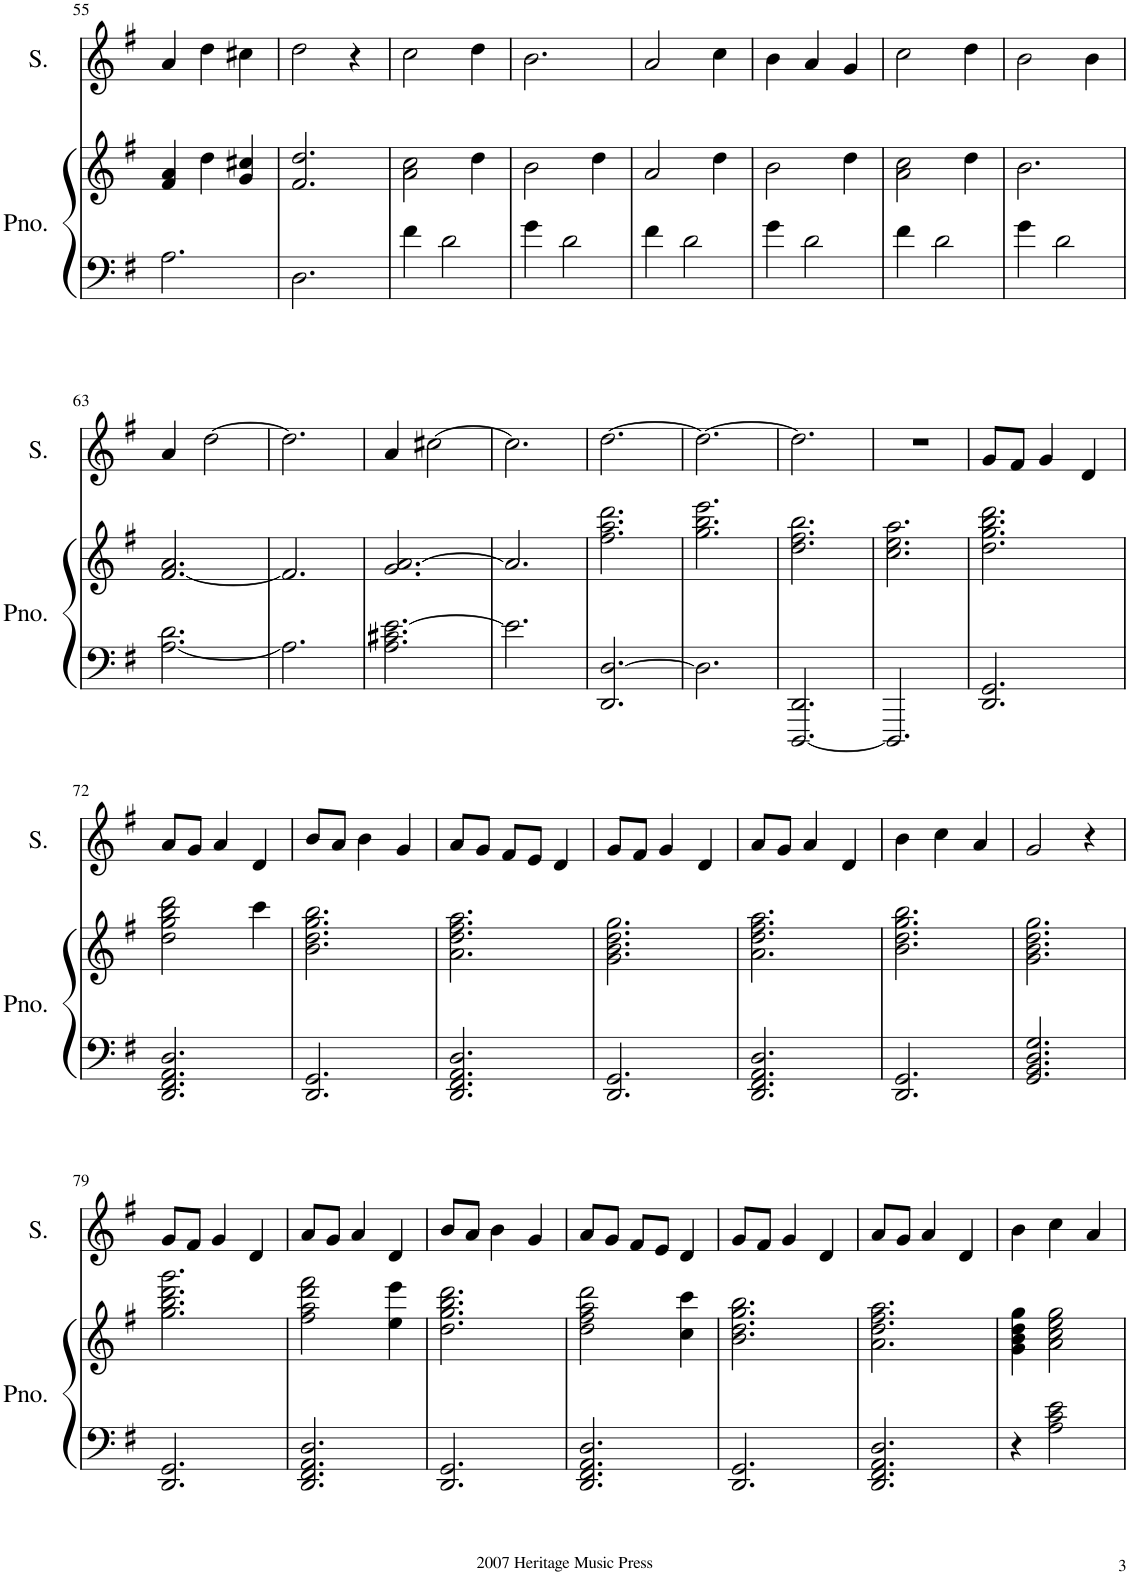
**kern	**kern	**kern
*part2	*part2	*part1
*staff3	*staff2	*staff1
*I"Piano	*	*I"Soprano
*I'Pno.	*	*I'S.
!!LO:PB:g=z
*clefF4	*clefG2	*clefG2
*k[f#]	*k[f#]	*k[f#]
*M3/4	*M3/4	*M3/4
=55	=55	=55
2.A\	4f#/ 4a/	4a/
.	4dd\	4dd\
.	4g/ 4cc#X/	4cc#X\
=56	=56	=56
2.D\	2.f#/ 2.dd/	2dd\
.	.	4r
=57	=57	=57
4f#\	2a\ 2cc\	2cc\
2d\	.	.
.	4dd\	4dd\
=58	=58	=58
4g\	2b\	2.b\
2d\	.	.
.	4dd\	.
=59	=59	=59
4f#\	2a/	2a/
2d\	.	.
.	4dd\	4cc\
=60	=60	=60
4g\	2b\	4b\
2d\	.	4a/
.	4dd\	4g/
=61	=61	=61
4f#\	2a\ 2cc\	2cc\
2d\	.	.
.	4dd\	4dd\
=62	=62	=62
4g\	2.b\	2b\
2d\	.	.
.	.	4b\
!!LO:LB:g=z
=63	=63	=63
[2.A\ 2.d\	[2.f#/ 2.a/	4a/
.	.	[2dd\
=64	=64	=64
2.A\]	2.f#/]	2.dd\]
=65	=65	=65
2.A\ 2.c#X\ [2.e\	2.g/ [2.a/	4a/
.	.	[2cc#X\
=66	=66	=66
2.e\]	2.a/]	2.cc#\]
=67	=67	=67
2.DD/ [2.D/	2.ff#\ 2.aa\ 2.ddd\	[2.dd\
=68	=68	=68
2.D\]	2.gg\ 2.bb\ 2.eee\	2.dd\_
=69	=69	=69
[2.DDD/ 2.DD/	2.dd\ 2.ff#\ 2.bb\	2.dd\]
=70	=70	=70
2.DDD/]	2.cc\ 2.ee\ 2.aa\	2.r
=71	=71	=71
2.DD/ 2.GG/	2.dd\ 2.gg\ 2.bb\ 2.ddd\	8g/L
.	.	8f#/J
.	.	4g/
.	.	4d/
!!LO:LB:g=z
=72	=72	=72
2.DD/ 2.FF#/ 2.AA/ 2.D/	2dd\ 2gg\ 2bb\ 2ddd\	8a/L
.	.	8g/J
.	.	4a/
.	4ccc\	4d/
=73	=73	=73
2.DD/ 2.GG/	2.b\ 2.dd\ 2.gg\ 2.bb\	8b/L
.	.	8a/J
.	.	4b\
.	.	4g/
=74	=74	=74
2.DD/ 2.FF#/ 2.AA/ 2.D/	2.a\ 2.dd\ 2.ff#\ 2.aa\	8a/L
.	.	8g/J
.	.	8f#/L
.	.	8e/J
.	.	4d/
=75	=75	=75
2.DD/ 2.GG/	2.g\ 2.b\ 2.dd\ 2.gg\	8g/L
.	.	8f#/J
.	.	4g/
.	.	4d/
=76	=76	=76
2.DD/ 2.FF#/ 2.AA/ 2.D/	2.a\ 2.dd\ 2.ff#\ 2.aa\	8a/L
.	.	8g/J
.	.	4a/
.	.	4d/
=77	=77	=77
2.DD/ 2.GG/	2.b\ 2.dd\ 2.gg\ 2.bb\	4b\
.	.	4cc\
.	.	4a/
=78	=78	=78
2.GG/ 2.BB/ 2.D/ 2.G/	2.g\ 2.b\ 2.dd\ 2.gg\	2g/
.	.	4r
!!LO:LB:g=z
=79	=79	=79
2.DD/ 2.GG/	2.gg\ 2.bb\ 2.ddd\ 2.ggg\	8g/L
.	.	8f#/J
.	.	4g/
.	.	4d/
=80	=80	=80
2.DD/ 2.FF#/ 2.AA/ 2.D/	2ff#\ 2aa\ 2ddd\ 2fff#\	8a/L
.	.	8g/J
.	.	4a/
.	4ee\ 4eee\	4d/
=81	=81	=81
2.DD/ 2.GG/	2.dd\ 2.gg\ 2.bb\ 2.ddd\	8b/L
.	.	8a/J
.	.	4b\
.	.	4g/
=82	=82	=82
2.DD/ 2.FF#/ 2.AA/ 2.D/	2dd\ 2ff#\ 2aa\ 2ddd\	8a/L
.	.	8g/J
.	.	8f#/L
.	.	8e/J
.	4cc\ 4ccc\	4d/
=83	=83	=83
2.DD/ 2.GG/	2.b\ 2.dd\ 2.gg\ 2.bb\	8g/L
.	.	8f#/J
.	.	4g/
.	.	4d/
=84	=84	=84
2.DD/ 2.FF#/ 2.AA/ 2.D/	2.a\ 2.dd\ 2.ff#\ 2.aa\	8a/L
.	.	8g/J
.	.	4a/
.	.	4d/
=85	=85	=85
4r	4g\ 4b\ 4dd\ 4gg\	4b\
2A\ 2c\ 2e\	2a\ 2cc\ 2ee\ 2gg\	4cc\
.	.	4a/
=	=	=
*-	*-	*-
